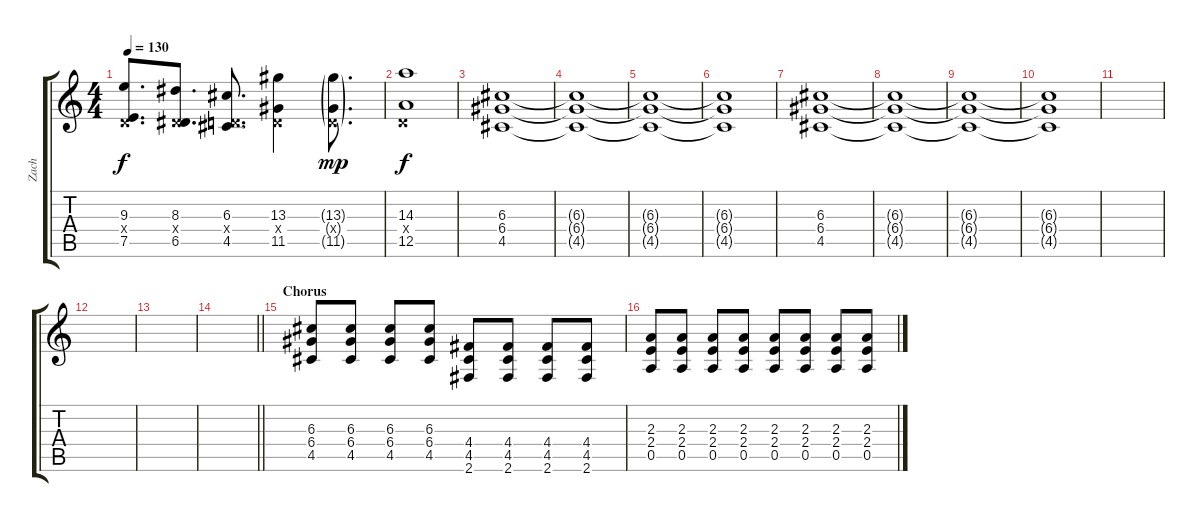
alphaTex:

\track ("Zach" "Zach") {instrument distortionguitar}
\staff {score tabs}
\tuning (E4 B3 G3 D3 A2 E2) {hide}
\ts (4 4)
\tempo 130
\clef g2
\ks c
(9.3 0.4{x} 7.5).8{d dy f} (8.3 0.4{x} 6.5).8{d} (6.3 0.4{x} 4.5).8{d} (13.3 0.4{x} 11.5).4 (13.3{g} 0.4{g x} 11.5{g}).8{d dy mp} |
(14.3 0.4{x} 12.5).1{dy f} |
(6.3 6.4 4.5).1 |
(6.3{t} 6.4{t} 4.5{t}).1 |
(6.3{t} 6.4{t} 4.5{t}).1 |
(6.3{t} 6.4{t} 4.5{t}).1 |
(6.3 6.4 4.5).1 |
(6.3{t} 6.4{t} 4.5{t}).1 |
(6.3{t} 6.4{t} 4.5{t}).1 |
(6.3{t} 6.4{t} 4.5{t}).1 |
|
|
|
\barLineRight lightlight
|
\section ("" "Chorus")
(6.3 6.4 4.5).8 (6.3 6.4 4.5).8 (6.3 6.4 4.5).8 (6.3 6.4 4.5).8 (4.4 4.5 2.6).8 (4.4 4.5 2.6).8 (4.4 4.5 2.6).8 (4.4 4.5 2.6).8 |
(2.3 2.4 0.5).8 (2.3 2.4 0.5).8 (2.3 2.4 0.5).8 (2.3 2.4 0.5).8 (2.3 2.4 0.5).8 (2.3 2.4 0.5).8 (2.3 2.4 0.5).8 (2.3 2.4 0.5).8
